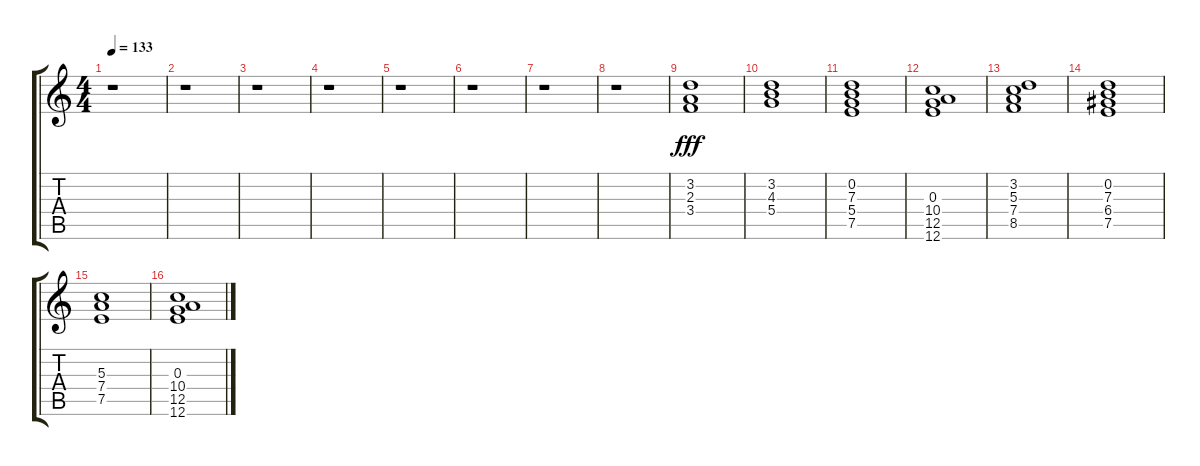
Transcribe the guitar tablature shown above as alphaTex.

\track "" {instrument electricbassfinger}
\staff {score tabs}
\tuning (E4 B3 G3 D3 A2 E2) {hide}
\ts (4 4)
\tempo 133
\clef g2
\ks c
r.1{dy fff} |
r.1 |
r.1 |
r.1 |
r.1 |
r.1 |
r.1 |
r.1 |
(3.2 2.3 3.4).1 |
(3.2 4.3 5.4).1 |
(0.2 7.3 5.4 7.5).1 |
(0.3 10.4 12.5 12.6).1 |
(3.2 5.3 7.4 8.5).1 |
(0.2 7.3 6.4 7.5).1 |
(5.3 7.4 7.5).1 |
(0.3 10.4 12.5 12.6).1
